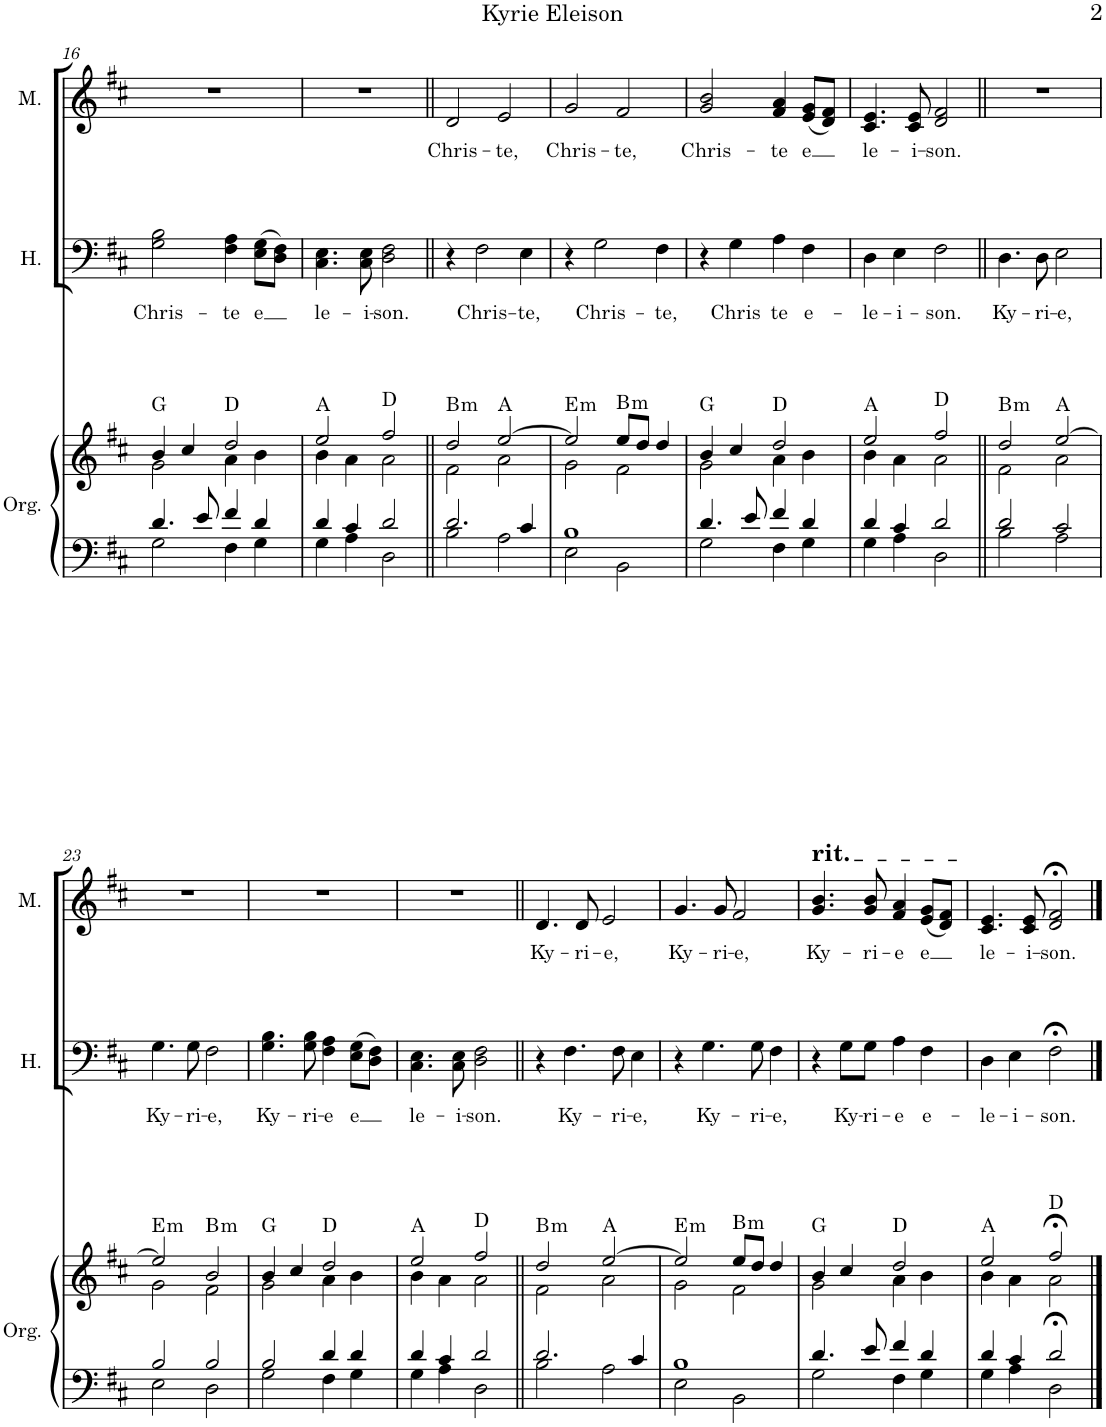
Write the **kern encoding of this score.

**kern	**kern	**harte	**kern	**text	**kern	**text
*part3	*part3	*part3	*part2	*part2	*part1	*part1
*staff4	*staff3	*	*staff2	*staff2	*staff1	*staff1
*I"Órgano	*	*	*I"Hombres	*	*I"Mujeres	*
*	*	*	*I'H.	*	*I'M.	*
!!LO:PB:g=z
*clefF4	*clefG2	*	*clefF4	*	*clefG2	*
*k[f#c#]	*k[f#c#]	*	*k[f#c#]	*	*k[f#c#]	*
*M4/4	*M4/4	*	*M4/4	*	*M4/4	*
*met(c)	*met(c)	*	*met(c)	*	*met(c)	*
=16	=16	=16	=16	=16	=16	=16
*^	*^	*	*	*	*	*
!	!	!	!	!	!	!LO:LY:b	!	!
4.d/	2G\	4b/	2g\	G:maj	2G\ 2B\	Chris-	1r	.
.	.	4cc#/	.	.	.	.	.	.
8e/	.	.	.	.	.	.	.	.
!	!	!	!	!	!	!LO:LY:b	!	!
4f#/	4F#\	2dd/	4a\	D:maj	4F#\ 4A\	-te	.	.
!	!	!	!	!	!	!LO:LY:b	!	!
4d/	4G\	.	4b\	.	(8E\ 8G\L	e	.	.
.	.	.	.	.	8D\ 8F#\J)	.	.	.
=17	=17	=17	=17	=17	=17	=17	=17	=17
!	!	!	!	!	!	!LO:LY:b	!	!
4d/	4G\	2ee/	4b\	A:maj	4.C#\ 4.E\	le-	1r	.
4c#/	4A\	.	4a\	.	.	.	.	.
!	!	!	!	!	!	!LO:LY:b	!	!
.	.	.	.	.	8C#\ 8E\	-i-	.	.
!	!	!	!	!	!	!LO:LY:b	!	!
2d/	2D\	2ff#/	2a\	D:maj	2D\ 2F#\	-son.	.	.
=18||	=18||	=18||	=18||	=18||	=18||	=18||	=18||	=18||
!	!	!	!	!LO:H:kt=m	!	!	!	!LO:LY:b
2.d/	2B\	2dd/	2f#\	B:min	4r	.	2d/	Chris-
!	!	!	!	!	!	!LO:LY:b	!	!
.	.	.	.	.	2F#\	Chris-	.	.
!	!	!	!	!	!	!	!	!LO:LY:b
.	2A\	[2ee/	2a\	A:maj	.	.	2e/	-te,
!	!	!	!	!	!	!LO:LY:b	!	!
4c#/	.	.	.	.	4E\	-te,	.	.
=19	=19	=19	=19	=19	=19	=19	=19	=19
!	!	!	!	!LO:H:kt=m	!	!	!	!LO:LY:b
1B	2E\	2ee/]	2g\	E:min	4r	.	2g/	Chris-
!	!	!	!	!	!	!LO:LY:b	!	!
.	.	.	.	.	2G\	Chris-	.	.
!	!	!	!	!LO:H:kt=m	!	!	!	!LO:LY:b
.	2BB\	8ee/L	2f#\	B:min	.	.	2f#/	-te,
.	.	8dd/J	.	.	.	.	.	.
!	!	!	!	!	!	!LO:LY:b	!	!
.	.	4dd/	.	.	4F#\	-te,	.	.
=20	=20	=20	=20	=20	=20	=20	=20	=20
!	!	!	!	!	!	!	!	!LO:LY:b
4.d/	2G\	4b/	2g\	G:maj	4r	.	2g/ 2b/	Chris-
!	!	!	!	!	!	!LO:LY:b	!	!
.	.	4cc#/	.	.	4G\	Chris	.	.
8e/	.	.	.	.	.	.	.	.
!	!	!	!	!	!	!LO:LY:b	!	!LO:LY:b
4f#/	4F#\	2dd/	4a\	D:maj	4A\	te	4f#/ 4a/	-te
!	!	!	!	!	!	!LO:LY:b	!	!LO:LY:b
4d/	4G\	.	4b\	.	4F#\	e-	(8e/ 8g/L	e
.	.	.	.	.	.	.	8d/ 8f#/J)	.
=21	=21	=21	=21	=21	=21	=21	=21	=21
!	!	!	!	!	!	!LO:LY:b	!	!LO:LY:b
4d/	4G\	2ee/	4b\	A:maj	4D\	-le-	4.c#/ 4.e/	le-
!	!	!	!	!	!	!LO:LY:b	!	!
4c#/	4A\	.	4a\	.	4E\	-i-	.	.
!	!	!	!	!	!	!	!	!LO:LY:b
.	.	.	.	.	.	.	8c#/ 8e/	-i-
!	!	!	!	!	!	!LO:LY:b	!	!LO:LY:b
2d/	2D\	2ff#/	2a\	D:maj	2F#\	-son.	2d/ 2f#/	-son.
=22||	=22||	=22||	=22||	=22||	=22||	=22||	=22||	=22||
!	!	!	!	!LO:H:kt=m	!	!LO:LY:b	!	!
2d/	2B\	2dd/	2f#\	B:min	4.D\	Ky-	1r	.
!	!	!	!	!	!	!LO:LY:b	!	!
.	.	.	.	.	8D\	-ri-	.	.
!	!	!	!	!	!	!LO:LY:b	!	!
2c#/	2A\	[2ee/	2a\	A:maj	2E\	-e,	.	.
!!LO:LB:g=z
=23	=23	=23	=23	=23	=23	=23	=23	=23
!	!	!	!	!LO:H:kt=m	!	!LO:LY:b	!	!
2B/	2E\	2ee/]	2g\	E:min	4.G\	Ky-	1r	.
!	!	!	!	!	!	!LO:LY:b	!	!
.	.	.	.	.	8G\	-ri-	.	.
!	!	!	!	!LO:H:kt=m	!	!LO:LY:b	!	!
2B/	2D\	2b/	2f#\	B:min	2F#\	-e,	.	.
=24	=24	=24	=24	=24	=24	=24	=24	=24
!	!	!	!	!	!	!LO:LY:b	!	!
2B/	2G\	4b/	2g\	G:maj	4.G\ 4.B\	Ky-	1r	.
.	.	4cc#/	.	.	.	.	.	.
!	!	!	!	!	!	!LO:LY:b	!	!
.	.	.	.	.	8G\ 8B\	-ri-	.	.
!	!	!	!	!	!	!LO:LY:b	!	!
4d/	4F#\	2dd/	4a\	D:maj	4F#\ 4A\	-e	.	.
!	!	!	!	!	!	!LO:LY:b	!	!
4d/	4G\	.	4b\	.	(8E\ 8G\L	e	.	.
.	.	.	.	.	8D\ 8F#\J)	.	.	.
=25	=25	=25	=25	=25	=25	=25	=25	=25
!	!	!	!	!	!	!LO:LY:b	!	!
4d/	4G\	2ee/	4b\	A:maj	4.C#\ 4.E\	le-	1r	.
4c#/	4A\	.	4a\	.	.	.	.	.
!	!	!	!	!	!	!LO:LY:b	!	!
.	.	.	.	.	8C#\ 8E\	-i-	.	.
!	!	!	!	!	!	!LO:LY:b	!	!
2d/	2D\	2ff#/	2a\	D:maj	2D\ 2F#\	-son.	.	.
=26||	=26||	=26||	=26||	=26||	=26||	=26||	=26||	=26||
!	!	!	!	!LO:H:kt=m	!	!	!	!LO:LY:b
2.d/	2B\	2dd/	2f#\	B:min	4r	.	4.d/	Ky-
!	!	!	!	!	!	!LO:LY:b	!	!
.	.	.	.	.	4.F#\	Ky-	.	.
!	!	!	!	!	!	!	!	!LO:LY:b
.	.	.	.	.	.	.	8d/	-ri-
!	!	!	!	!	!	!	!	!LO:LY:b
.	2A\	[2ee/	2a\	A:maj	.	.	2e/	-e,
!	!	!	!	!	!	!LO:LY:b	!	!
.	.	.	.	.	8F#\	-ri-	.	.
!	!	!	!	!	!	!LO:LY:b	!	!
4c#/	.	.	.	.	4E\	-e,	.	.
=27	=27	=27	=27	=27	=27	=27	=27	=27
!	!	!	!	!LO:H:kt=m	!	!	!	!LO:LY:b
1B	2E\	2ee/]	2g\	E:min	4r	.	4.g/	Ky-
!	!	!	!	!	!	!LO:LY:b	!	!
.	.	.	.	.	4.G\	Ky-	.	.
!	!	!	!	!	!	!	!	!LO:LY:b
.	.	.	.	.	.	.	8g/	-ri-
!	!	!	!	!LO:H:kt=m	!	!	!	!LO:LY:b
.	2BB\	8ee/L	2f#\	B:min	.	.	2f#/	-e,
!	!	!	!	!	!	!LO:LY:b	!	!
.	.	8dd/J	.	.	8G\	-ri-	.	.
!	!	!	!	!	!	!LO:LY:b	!	!
.	.	4dd/	.	.	4F#\	-e,	.	.
=28	=28	=28	=28	=28	=28	=28	=28	=28
!	!	!	!	!	!	!	!LO:TX:a:t=rit.	!
!	!	!	!	!	!	!	!	!LO:LY:b
4.d/	2G\	4b/	2g\	G:maj	4r	.	4.g/ 4.b/	Ky-
!	!	!	!	!	!	!LO:LY:b	!	!
.	.	4cc#/	.	.	8G\L	Ky-	.	.
!	!	!	!	!	!	!LO:LY:b	!	!LO:LY:b
8e/	.	.	.	.	8G\J	-ri-	8g/ 8b/	-ri-
!	!	!	!	!	!	!LO:LY:b	!	!LO:LY:b
4f#/	4F#\	2dd/	4a\	D:maj	4A\	-e	4f#/ 4a/	-e
!	!	!	!	!	!	!LO:LY:b	!	!LO:LY:b
4d/	4G\	.	4b\	.	4F#\	e-	(8e/ 8g/L	e
.	.	.	.	.	.	.	8d/ 8f#/J)	.
=29	=29	=29	=29	=29	=29	=29	=29	=29
!	!	!	!	!	!	!LO:LY:b	!	!LO:LY:b
4d/	4G\	2ee/	4b\	A:maj	4D\	-le-	4.c#/ 4.e/	le-
!	!	!	!	!	!	!LO:LY:b	!	!
4c#/	4A\	.	4a\	.	4E\	-i-	.	.
!	!	!	!	!	!	!	!	!LO:LY:b
.	.	.	.	.	.	.	8c#/ 8e/	-i-
!	!	!	!	!	!	!LO:LY:b	!	!LO:LY:b
2d;</	2D\	2ff#;</	2a\	D:maj	2F#;<\	-son.	2d/;< 2f#/;<	-son.
*v	*v	*	*	*	*	*	*	*
*	*v	*v	*	*	*	*	*
==	==	==	==	==	==	==
*-	*-	*-	*-	*-	*-	*-
